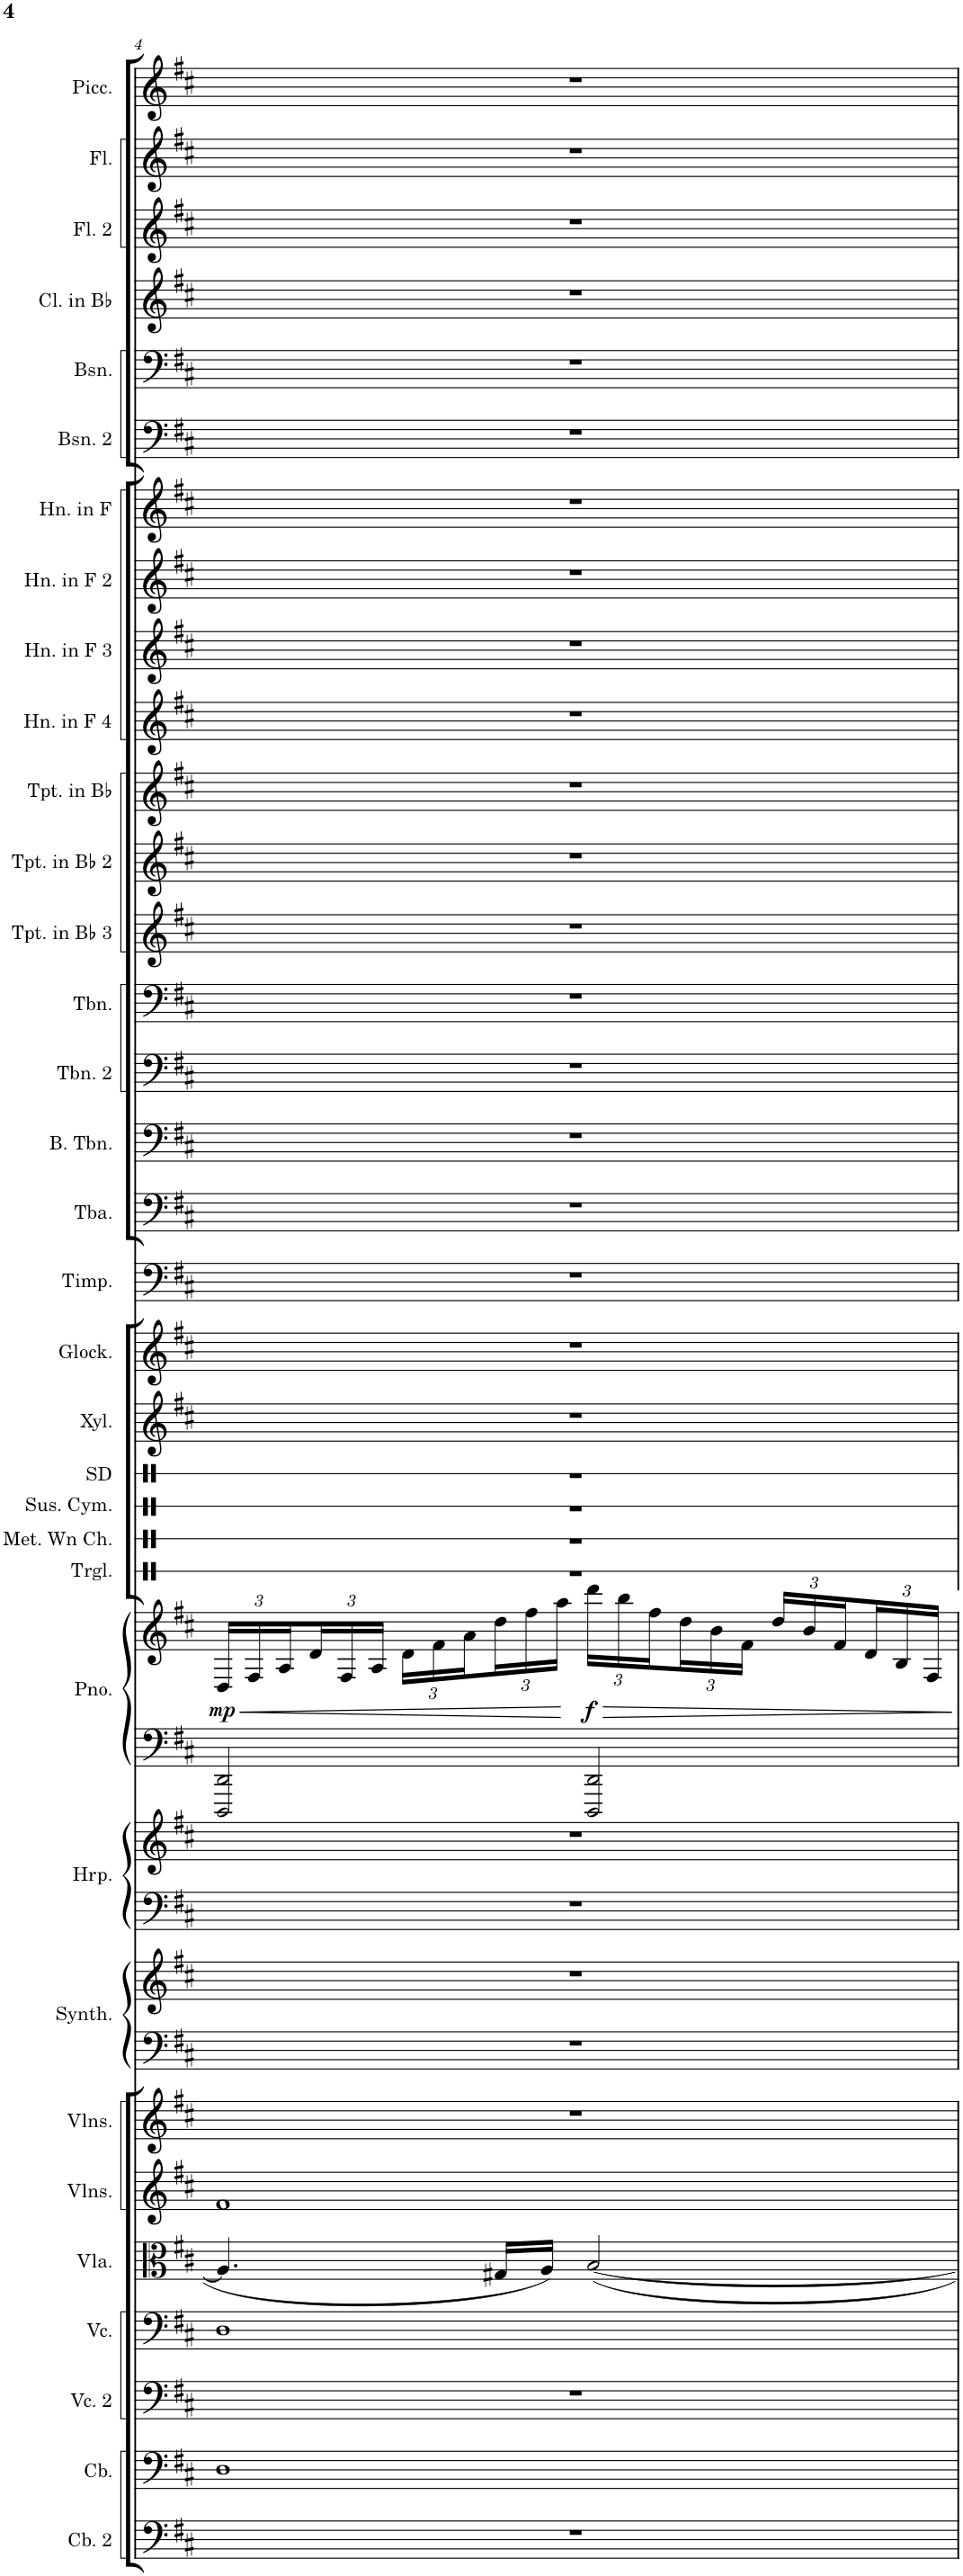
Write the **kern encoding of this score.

**kern	**kern	**kern	**kern	**kern	**kern	**kern	**kern	**kern	**kern	**kern	**kern	**kern	**dynam	**kern	**kern	**kern	**kern	**kern	**kern	**kern	**kern	**kern	**kern	**kern	**kern	**kern	**kern	**kern	**kern	**kern	**kern	**kern	**kern	**kern
*part31	*part30	*part29	*part28	*part27	*part26	*part25	*part24	*part24	*part23	*part23	*part22	*part22	*part22	*part21	*part20	*part19	*part18	*part17	*part16	*part15	*part14	*part13	*part12	*part11	*part10	*part9	*part8	*part7	*part6	*part5	*part4	*part3	*part2	*part1
*staff34	*staff33	*staff32	*staff31	*staff30	*staff29	*staff28	*staff27	*staff26	*staff25	*staff24	*staff23	*staff22	*staff22/23	*staff21	*staff20	*staff19	*staff18	*staff17	*staff16	*staff15	*staff14	*staff13	*staff12	*staff11	*staff10	*staff9	*staff8	*staff7	*staff6	*staff5	*staff4	*staff3	*staff2	*staff1
*I"Contrabass 2	*I"Contrabass	*I"Violoncello 2	*I"Violoncello	*I"Viola	*I"Violins	*I"Violins	*I"Saw Synthesizer	*	*I"Harp	*	*I"Piano	*	*	*I"Snare Drum	*I"Xylophone	*I"Glockenspiel	*I"Timpani	*I"Tuba	*I"Bass Trombone	*I"Trombone 2	*I"Trombone	*I"Trumpet in Bb 3	*I"Trumpet in Bb 2	*I"Trumpet in Bb	*I"Horn in F 4	*I"Horn in F 3	*I"Horn in F 2	*I"Horn in F	*I"Bassoon 2	*I"Bassoon	*I"Clarinet in Bb	*I"Flute 2	*I"Flute	*I"Piccolo
*I'Cb. 2	*I'Cb.	*I'Vc. 2	*I'Vc.	*I'Vla.	*I'Vlns.	*I'Vlns.	*I'Synth.	*	*I'Hrp.	*	*I'Pno.	*	*	*I'SD	*I'Xyl.	*I'Glock.	*I'Timp.	*I'Tba.	*I'B. Tbn.	*I'Tbn. 2	*I'Tbn.	*I'Tpt. in Bb 3	*I'Tpt. in Bb 2	*I'Tpt. in Bb	*I'Hn. in F 4	*I'Hn. in F 3	*I'Hn. in F 2	*I'Hn. in F	*I'Bsn. 2	*I'Bsn.	*I'Cl. in Bb	*I'Fl. 2	*I'Fl.	*I'Picc.
!!LO:PB:g=z
*clefF4	*clefF4	*clefF4	*clefF4	*clefC3	*clefG2	*clefG2	*clefF4	*clefG2	*clefF4	*clefG2	*clefF4	*clefG2	*	*clefX	*clefG2	*clefG2	*clefF4	*clefF4	*clefF4	*clefF4	*clefF4	*clefG2	*clefG2	*clefG2	*clefG2	*clefG2	*clefG2	*clefG2	*clefF4	*clefF4	*clefG2	*clefG2	*clefG2	*clefG2
*Trd7c12	*Trd7c12	*	*	*	*	*	*	*	*	*	*	*	*	*	*Trd-7c-12	*Trd-14c-24	*	*	*	*	*	*Trd1c2	*Trd1c2	*Trd1c2	*Trd4c7	*Trd4c7	*Trd4c7	*Trd4c7	*	*	*Trd1c2	*	*	*Trd-7c-12
*k[f#c#]	*k[f#c#]	*k[f#c#]	*k[f#c#]	*k[f#c#]	*k[f#c#]	*k[f#c#]	*k[f#c#]	*k[f#c#]	*k[f#c#]	*k[f#c#]	*k[f#c#]	*k[f#c#]	*	*k[]	*k[f#c#]	*k[f#c#]	*k[f#c#]	*k[f#c#]	*k[f#c#]	*k[f#c#]	*k[f#c#]	*k[f#c#]	*k[f#c#]	*k[f#c#]	*k[f#c#]	*k[f#c#]	*k[f#c#]	*k[f#c#]	*k[f#c#]	*k[f#c#]	*k[f#c#]	*k[f#c#]	*k[f#c#]	*k[f#c#]
*M4/4	*M4/4	*M4/4	*M4/4	*M4/4	*M4/4	*M4/4	*M4/4	*M4/4	*M4/4	*M4/4	*M4/4	*M4/4	*	*M4/4	*M4/4	*M4/4	*M4/4	*M4/4	*M4/4	*M4/4	*M4/4	*M4/4	*M4/4	*M4/4	*M4/4	*M4/4	*M4/4	*M4/4	*M4/4	*M4/4	*M4/4	*M4/4	*M4/4	*M4/4
*	*	*	*	*	*	*	*	*	*	*	*	*Xbrackettup	*	*	*	*	*	*	*	*	*	*	*	*	*	*	*	*	*	*	*	*	*	*
=4	=4	=4	=4	=4	=4	=4	=4	=4	=4	=4	=4	=4	=4	=4	=4	=4	=4	=4	=4	=4	=4	=4	=4	=4	=4	=4	=4	=4	=4	=4	=4	=4	=4	=4
!	!	!	!	!	!	!	!	!	!	!	!	!	!LO:HP:b	!	!	!	!	!	!	!	!	!	!	!	!	!	!	!	!	!	!	!	!	!
!	!	!	!	!	!	!	!	!	!	!	!	!	!LO:DY:n=1:b	!	!	!	!	!	!	!	!	!	!	!	!	!	!	!	!	!	!	!	!	!
1r	1D	1r	1D	4.A/]	1f#	1r	1r	1r	1r	1r	2DDD/ 2DD/	24D/LL	< mp	1r	1r	1r	1r	1r	1r	1r	1r	1r	1r	1r	1r	1r	1r	1r	1r	1r	1r	1r	1r	1r
.	.	.	.	.	.	.	.	.	.	.	.	24F#/	.	.	.	.	.	.	.	.	.	.	.	.	.	.	.	.	.	.	.	.	.	.
.	.	.	.	.	.	.	.	.	.	.	.	24A/	.	.	.	.	.	.	.	.	.	.	.	.	.	.	.	.	.	.	.	.	.	.
.	.	.	.	.	.	.	.	.	.	.	.	24d/	.	.	.	.	.	.	.	.	.	.	.	.	.	.	.	.	.	.	.	.	.	.
.	.	.	.	.	.	.	.	.	.	.	.	24F#/	.	.	.	.	.	.	.	.	.	.	.	.	.	.	.	.	.	.	.	.	.	.
.	.	.	.	.	.	.	.	.	.	.	.	24A/JJ	.	.	.	.	.	.	.	.	.	.	.	.	.	.	.	.	.	.	.	.	.	.
.	.	.	.	.	.	.	.	.	.	.	.	24d\LL	.	.	.	.	.	.	.	.	.	.	.	.	.	.	.	.	.	.	.	.	.	.
.	.	.	.	.	.	.	.	.	.	.	.	24f#\	.	.	.	.	.	.	.	.	.	.	.	.	.	.	.	.	.	.	.	.	.	.
.	.	.	.	.	.	.	.	.	.	.	.	24a\	.	.	.	.	.	.	.	.	.	.	.	.	.	.	.	.	.	.	.	.	.	.
.	.	.	.	16G#X/LL	.	.	.	.	.	.	.	24dd\	.	.	.	.	.	.	.	.	.	.	.	.	.	.	.	.	.	.	.	.	.	.
.	.	.	.	.	.	.	.	.	.	.	.	24ff#\	.	.	.	.	.	.	.	.	.	.	.	.	.	.	.	.	.	.	.	.	.	.
.	.	.	.	16A/JJ	.	.	.	.	.	.	.	.	.	.	.	.	.	.	.	.	.	.	.	.	.	.	.	.	.	.	.	.	.	.
.	.	.	.	.	.	.	.	.	.	.	.	24aa\JJ	.	.	.	.	.	.	.	.	.	.	.	.	.	.	.	.	.	.	.	.	.	.
!	!	!	!	!	!	!	!	!	!	!	!	!	!LO:DY:n=2:b	!	!	!	!	!	!	!	!	!	!	!	!	!	!	!	!	!	!	!	!	!
.	.	.	.	[2B/	.	.	.	.	.	.	2DDD/ 2DD/	24ddd\LL	f	.	.	.	.	.	.	.	.	.	.	.	.	.	.	.	.	.	.	.	.	.
.	.	.	.	.	.	.	.	.	.	.	.	24bb\	.	.	.	.	.	.	.	.	.	.	.	.	.	.	.	.	.	.	.	.	.	.
.	.	.	.	.	.	.	.	.	.	.	.	24ff#\	.	.	.	.	.	.	.	.	.	.	.	.	.	.	.	.	.	.	.	.	.	.
.	.	.	.	.	.	.	.	.	.	.	.	24dd\	.	.	.	.	.	.	.	.	.	.	.	.	.	.	.	.	.	.	.	.	.	.
.	.	.	.	.	.	.	.	.	.	.	.	24b\	.	.	.	.	.	.	.	.	.	.	.	.	.	.	.	.	.	.	.	.	.	.
.	.	.	.	.	.	.	.	.	.	.	.	24f#\JJ	.	.	.	.	.	.	.	.	.	.	.	.	.	.	.	.	.	.	.	.	.	.
.	.	.	.	.	.	.	.	.	.	.	.	24dd/LL	.	.	.	.	.	.	.	.	.	.	.	.	.	.	.	.	.	.	.	.	.	.
.	.	.	.	.	.	.	.	.	.	.	.	24b/	.	.	.	.	.	.	.	.	.	.	.	.	.	.	.	.	.	.	.	.	.	.
.	.	.	.	.	.	.	.	.	.	.	.	24f#/	.	.	.	.	.	.	.	.	.	.	.	.	.	.	.	.	.	.	.	.	.	.
.	.	.	.	.	.	.	.	.	.	.	.	24d/	.	.	.	.	.	.	.	.	.	.	.	.	.	.	.	.	.	.	.	.	.	.
.	.	.	.	.	.	.	.	.	.	.	.	24B/	.	.	.	.	.	.	.	.	.	.	.	.	.	.	.	.	.	.	.	.	.	.
.	.	.	.	.	.	.	.	.	.	.	.	24F#/JJ	.	.	.	.	.	.	.	.	.	.	.	.	.	.	.	.	.	.	.	.	.	.
.	.	.	.	.	.	.	.	.	.	.	.	.	[	.	.	.	.	.	.	.	.	.	.	.	.	.	.	.	.	.	.	.	.	.
=	=	=	=	=	=	=	=	=	=	=	=	=	=	=	=	=	=	=	=	=	=	=	=	=	=	=	=	=	=	=	=	=	=	=
*-	*-	*-	*-	*-	*-	*-	*-	*-	*-	*-	*-	*-	*-	*-	*-	*-	*-	*-	*-	*-	*-	*-	*-	*-	*-	*-	*-	*-	*-	*-	*-	*-	*-	*-
